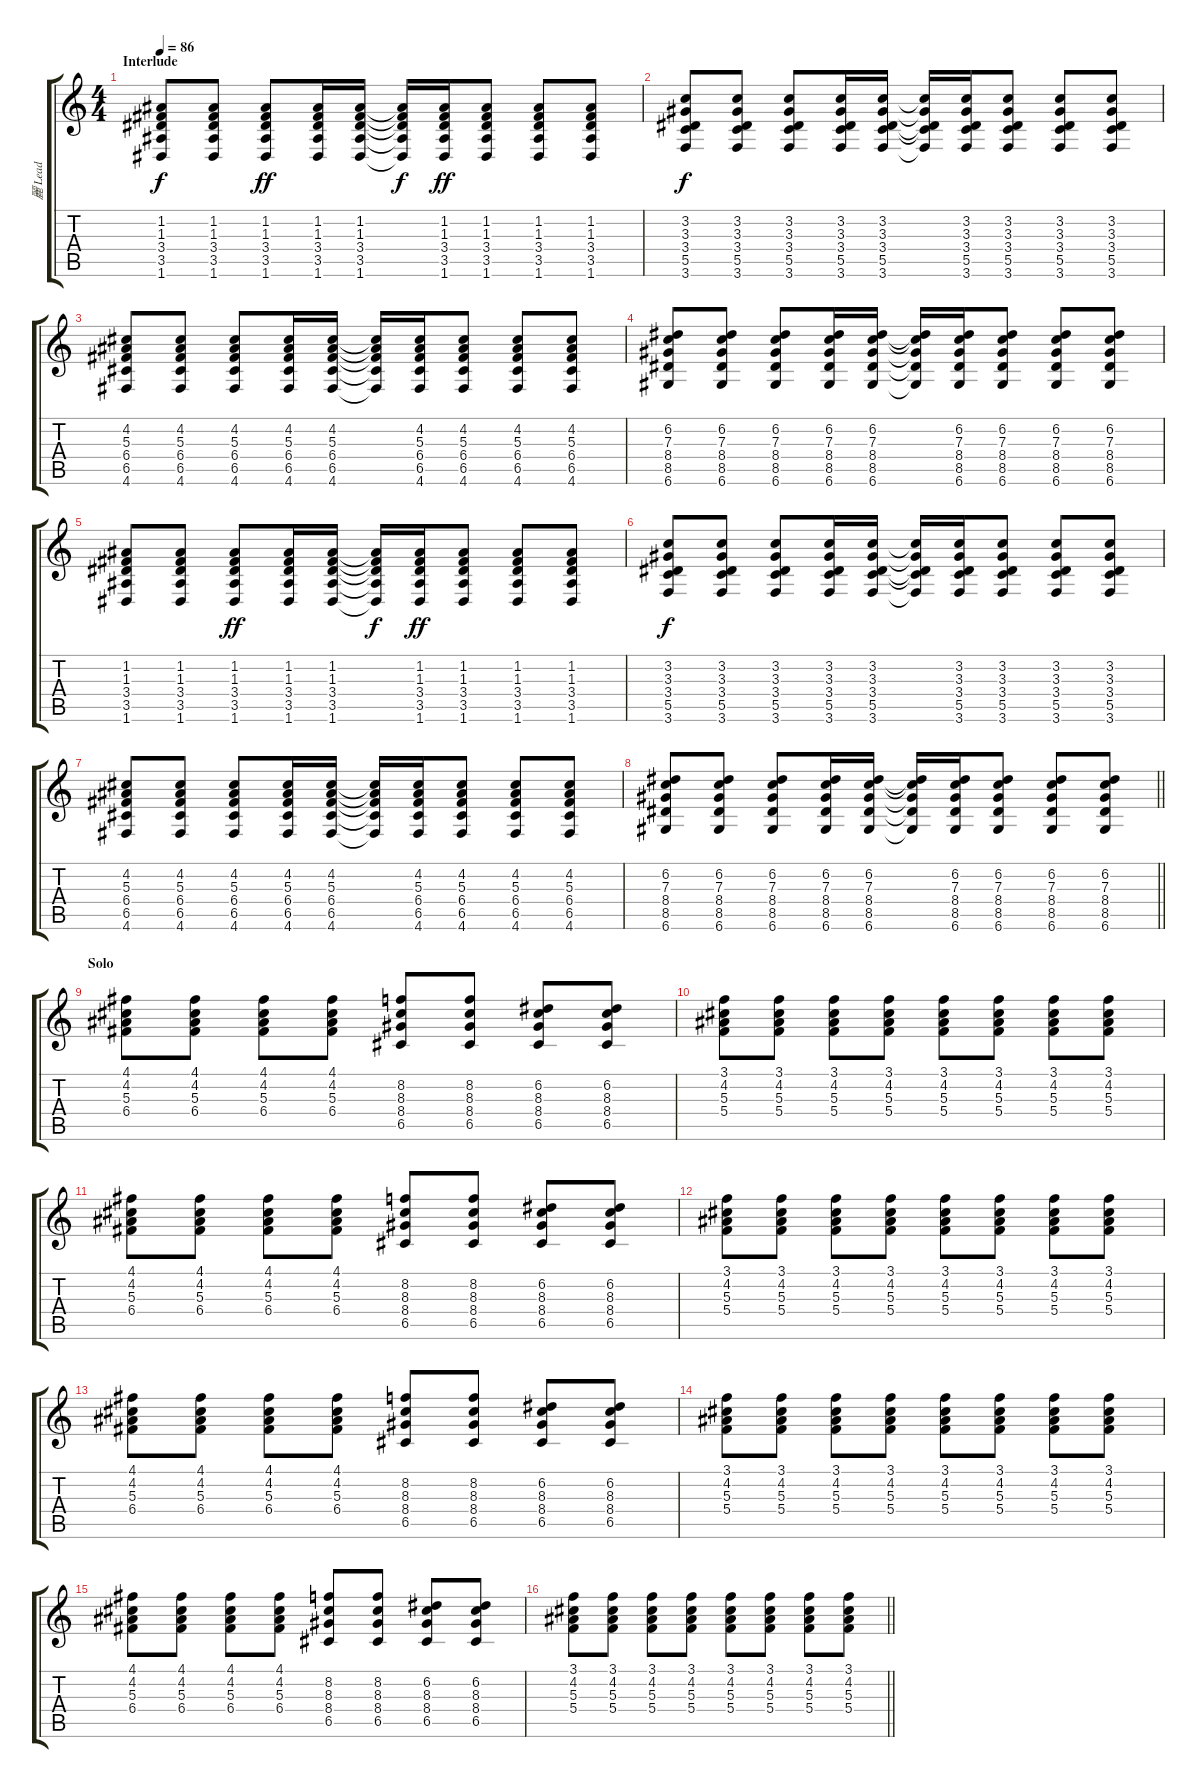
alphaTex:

\track ("麗 Lead" "麗 Lead") {instrument overdrivenguitar}
\staff {score tabs}
\tuning (D4 A3 F3 C3 G2 D2) {hide}
\ts (4 4)
\section ("" "Interlude")
\tempo 86
\clef g2
\ks c
(1.2 1.3 3.4 3.5 1.6).8{dy f} (1.2 1.3 3.4 3.5 1.6).8 (1.2 1.3 3.4 3.5 1.6).8{dy ff} (1.2 1.3 3.4 3.5 1.6).16 (1.2 1.3 3.4 3.5 1.6).16 (1.2{t} 1.3{t} 3.4{t} 3.5{t} 1.6{t}).16{dy f} (1.2 1.3 3.4 3.5 1.6).16{dy ff} (1.2 1.3 3.4 3.5 1.6).8 (1.2 1.3 3.4 3.5 1.6).8 (1.2 1.3 3.4 3.5 1.6).8 |
(3.2 3.3 3.4 5.5 3.6).8{dy f} (3.2 3.3 3.4 5.5 3.6).8 (3.2 3.3 3.4 5.5 3.6).8 (3.2 3.3 3.4 5.5 3.6).16 (3.2 3.3 3.4 5.5 3.6).16 (3.2{t} 3.3{t} 3.4{t} 5.5{t} 3.6{t}).16 (3.2 3.3 3.4 5.5 3.6).16 (3.2 3.3 3.4 5.5 3.6).8 (3.2 3.3 3.4 5.5 3.6).8 (3.2 3.3 3.4 5.5 3.6).8 |
(4.2 5.3 6.4 6.5 4.6).8 (4.2 5.3 6.4 6.5 4.6).8 (4.2 5.3 6.4 6.5 4.6).8 (4.2 5.3 6.4 6.5 4.6).16 (4.2 5.3 6.4 6.5 4.6).16 (4.2{t} 5.3{t} 6.4{t} 6.5{t} 4.6{t}).16 (4.2 5.3 6.4 6.5 4.6).16 (4.2 5.3 6.4 6.5 4.6).8 (4.2 5.3 6.4 6.5 4.6).8 (4.2 5.3 6.4 6.5 4.6).8 |
(6.2 7.3 8.4 8.5 6.6).8 (6.2 7.3 8.4 8.5 6.6).8 (6.2 7.3 8.4 8.5 6.6).8 (6.2 7.3 8.4 8.5 6.6).16 (6.2 7.3 8.4 8.5 6.6).16 (6.2{t} 7.3{t} 8.4{t} 8.5{t} 6.6{t}).16 (6.2 7.3 8.4 8.5 6.6).16 (6.2 7.3 8.4 8.5 6.6).8 (6.2 7.3 8.4 8.5 6.6).8 (6.2 7.3 8.4 8.5 6.6).8 |
(1.2 1.3 3.4 3.5 1.6).8 (1.2 1.3 3.4 3.5 1.6).8 (1.2 1.3 3.4 3.5 1.6).8{dy ff} (1.2 1.3 3.4 3.5 1.6).16 (1.2 1.3 3.4 3.5 1.6).16 (1.2{t} 1.3{t} 3.4{t} 3.5{t} 1.6{t}).16{dy f} (1.2 1.3 3.4 3.5 1.6).16{dy ff} (1.2 1.3 3.4 3.5 1.6).8 (1.2 1.3 3.4 3.5 1.6).8 (1.2 1.3 3.4 3.5 1.6).8 |
(3.2 3.3 3.4 5.5 3.6).8{dy f} (3.2 3.3 3.4 5.5 3.6).8 (3.2 3.3 3.4 5.5 3.6).8 (3.2 3.3 3.4 5.5 3.6).16 (3.2 3.3 3.4 5.5 3.6).16 (3.2{t} 3.3{t} 3.4{t} 5.5{t} 3.6{t}).16 (3.2 3.3 3.4 5.5 3.6).16 (3.2 3.3 3.4 5.5 3.6).8 (3.2 3.3 3.4 5.5 3.6).8 (3.2 3.3 3.4 5.5 3.6).8 |
(4.2 5.3 6.4 6.5 4.6).8 (4.2 5.3 6.4 6.5 4.6).8 (4.2 5.3 6.4 6.5 4.6).8 (4.2 5.3 6.4 6.5 4.6).16 (4.2 5.3 6.4 6.5 4.6).16 (4.2{t} 5.3{t} 6.4{t} 6.5{t} 4.6{t}).16 (4.2 5.3 6.4 6.5 4.6).16 (4.2 5.3 6.4 6.5 4.6).8 (4.2 5.3 6.4 6.5 4.6).8 (4.2 5.3 6.4 6.5 4.6).8 |
\barLineRight lightlight
(6.2 7.3 8.4 8.5 6.6).8 (6.2 7.3 8.4 8.5 6.6).8 (6.2 7.3 8.4 8.5 6.6).8 (6.2 7.3 8.4 8.5 6.6).16 (6.2 7.3 8.4 8.5 6.6).16 (6.2{t} 7.3{t} 8.4{t} 8.5{t} 6.6{t}).16 (6.2 7.3 8.4 8.5 6.6).16 (6.2 7.3 8.4 8.5 6.6).8 (6.2 7.3 8.4 8.5 6.6).8 (6.2 7.3 8.4 8.5 6.6).8 |
\section ("" "Solo")
(4.1 4.2 5.3 6.4).8 (4.1 4.2 5.3 6.4).8 (4.1 4.2 5.3 6.4).8 (4.1 4.2 5.3 6.4).8 (8.2 8.3 8.4 6.5).8 (8.2 8.3 8.4 6.5).8 (6.2 8.3 8.4 6.5).8 (6.2 8.3 8.4 6.5).8 |
(3.1 4.2 5.3 5.4).8 (3.1 4.2 5.3 5.4).8 (3.1 4.2 5.3 5.4).8 (3.1 4.2 5.3 5.4).8 (3.1 4.2 5.3 5.4).8 (3.1 4.2 5.3 5.4).8 (3.1 4.2 5.3 5.4).8 (3.1 4.2 5.3 5.4).8 |
(4.1 4.2 5.3 6.4).8 (4.1 4.2 5.3 6.4).8 (4.1 4.2 5.3 6.4).8 (4.1 4.2 5.3 6.4).8 (8.2 8.3 8.4 6.5).8 (8.2 8.3 8.4 6.5).8 (6.2 8.3 8.4 6.5).8 (6.2 8.3 8.4 6.5).8 |
(3.1 4.2 5.3 5.4).8 (3.1 4.2 5.3 5.4).8 (3.1 4.2 5.3 5.4).8 (3.1 4.2 5.3 5.4).8 (3.1 4.2 5.3 5.4).8 (3.1 4.2 5.3 5.4).8 (3.1 4.2 5.3 5.4).8 (3.1 4.2 5.3 5.4).8 |
(4.1 4.2 5.3 6.4).8 (4.1 4.2 5.3 6.4).8 (4.1 4.2 5.3 6.4).8 (4.1 4.2 5.3 6.4).8 (8.2 8.3 8.4 6.5).8 (8.2 8.3 8.4 6.5).8 (6.2 8.3 8.4 6.5).8 (6.2 8.3 8.4 6.5).8 |
(3.1 4.2 5.3 5.4).8 (3.1 4.2 5.3 5.4).8 (3.1 4.2 5.3 5.4).8 (3.1 4.2 5.3 5.4).8 (3.1 4.2 5.3 5.4).8 (3.1 4.2 5.3 5.4).8 (3.1 4.2 5.3 5.4).8 (3.1 4.2 5.3 5.4).8 |
(4.1 4.2 5.3 6.4).8 (4.1 4.2 5.3 6.4).8 (4.1 4.2 5.3 6.4).8 (4.1 4.2 5.3 6.4).8 (8.2 8.3 8.4 6.5).8 (8.2 8.3 8.4 6.5).8 (6.2 8.3 8.4 6.5).8 (6.2 8.3 8.4 6.5).8 |
\barLineRight lightlight
(3.1 4.2 5.3 5.4).8 (3.1 4.2 5.3 5.4).8 (3.1 4.2 5.3 5.4).8 (3.1 4.2 5.3 5.4).8 (3.1 4.2 5.3 5.4).8 (3.1 4.2 5.3 5.4).8 (3.1 4.2 5.3 5.4).8 (3.1 4.2 5.3 5.4).8
